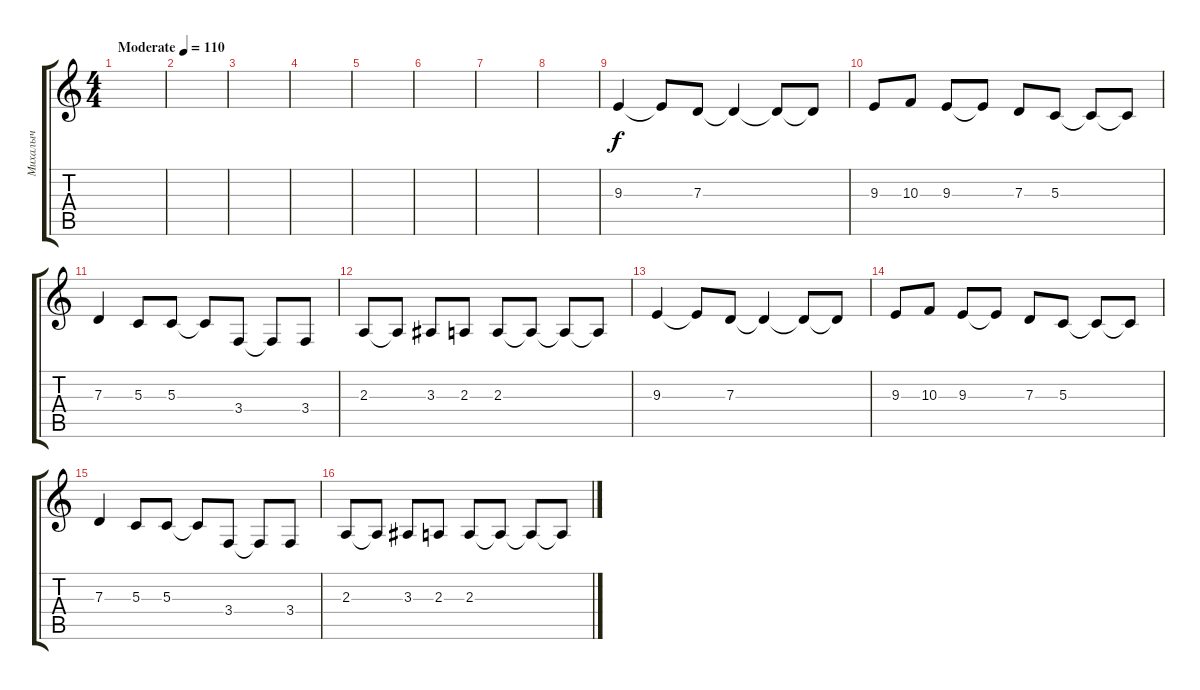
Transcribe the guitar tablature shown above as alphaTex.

\track ("Михалыч" "Михалыч") {instrument flute}
\staff {score tabs}
\tuning (E4 B3 G3 D3 A2 E2) {hide}
\ts (4 4)
\tempo (110 "Moderate")
\clef g2
\ks c
|
|
|
|
|
|
|
|
9.3.4 9.3{t}.8 7.3.8 7.3{t}.4 7.3{t}.8 7.3{t}.8 |
9.3.8 10.3.8 9.3.8 9.3{t}.8 7.3.8 5.3.8 5.3{t}.8 5.3{t}.8 |
7.3.4 5.3.8 5.3.8 5.3{t}.8 3.4.8 3.4{t}.8 3.4.8 |
2.3.8 2.3{t}.8 3.3.8 2.3.8 2.3.8 2.3{t}.8 2.3{t}.8 2.3{t}.8 |
9.3.4 9.3{t}.8 7.3.8 7.3{t}.4 7.3{t}.8 7.3{t}.8 |
9.3.8 10.3.8 9.3.8 9.3{t}.8 7.3.8 5.3.8 5.3{t}.8 5.3{t}.8 |
7.3.4 5.3.8 5.3.8 5.3{t}.8 3.4.8 3.4{t}.8 3.4.8 |
2.3.8 2.3{t}.8 3.3.8 2.3.8 2.3.8 2.3{t}.8 2.3{t}.8 2.3{t}.8
